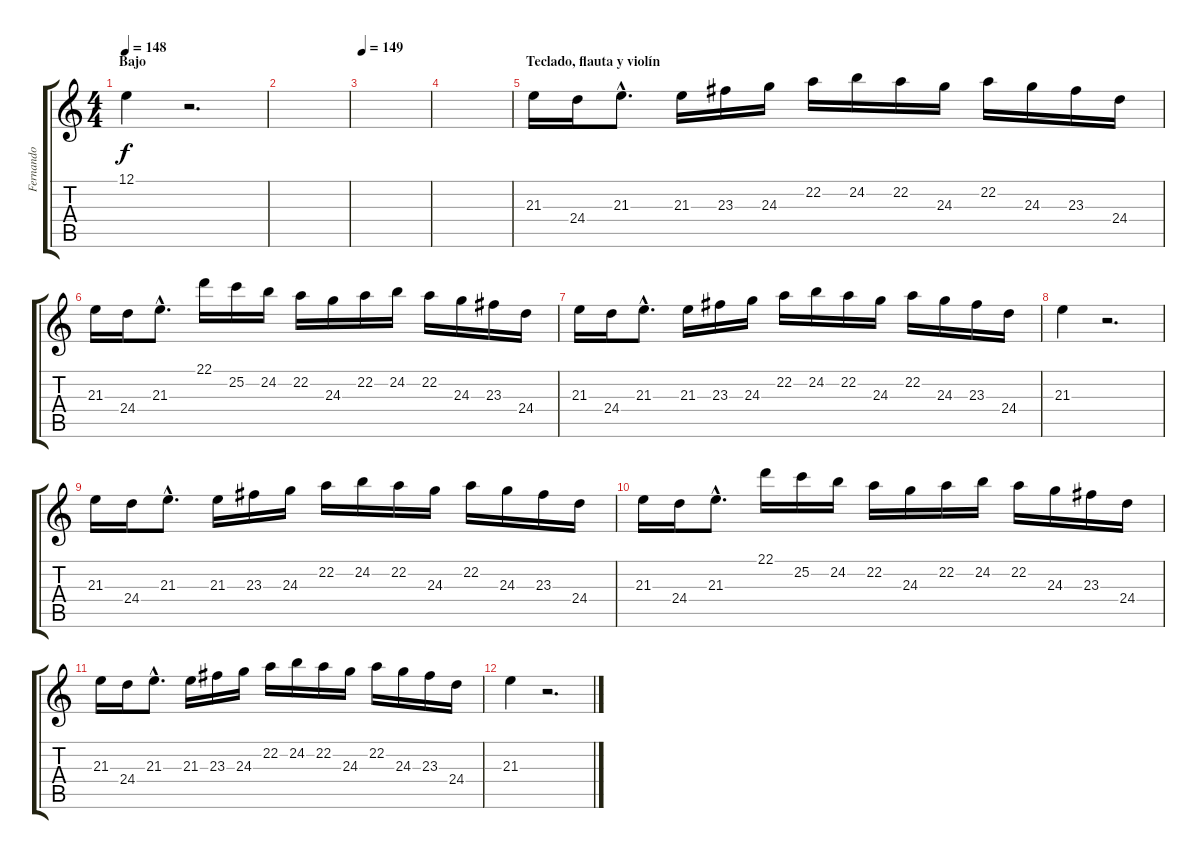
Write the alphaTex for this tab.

\track ("Fernando" "Fernando") {instrument flute}
\staff {score tabs}
\tuning (E4 B3 G3 D3 A2 E2) {hide}
\ts (4 4)
\section ("" "Bajo")
\tempo 148
\clef g2
\ks c
12.1.4{dy f} r.2{d} |
|
\tempo 149
|
|
\section ("" "Teclado, flauta y violín")
21.3.16 24.4.16 21.3{hac}.8{d} 21.3.16 23.3.16 24.3.16 22.2.16 24.2.16 22.2.16 24.3.16 22.2.16 24.3.16 23.3.16 24.4.16 |
21.3.16 24.4.16 21.3{hac}.8{d} 22.1.16 25.2.16 24.2.16 22.2.16 24.3.16 22.2.16 24.2.16 22.2.16 24.3.16 23.3.16 24.4.16 |
21.3.16 24.4.16 21.3{hac}.8{d} 21.3.16 23.3.16 24.3.16 22.2.16 24.2.16 22.2.16 24.3.16 22.2.16 24.3.16 23.3.16 24.4.16 |
21.3.4 r.2{d} |
21.3.16 24.4.16 21.3{hac}.8{d} 21.3.16 23.3.16 24.3.16 22.2.16 24.2.16 22.2.16 24.3.16 22.2.16 24.3.16 23.3.16 24.4.16 |
21.3.16 24.4.16 21.3{hac}.8{d} 22.1.16 25.2.16 24.2.16 22.2.16 24.3.16 22.2.16 24.2.16 22.2.16 24.3.16 23.3.16 24.4.16 |
21.3.16 24.4.16 21.3{hac}.8{d} 21.3.16 23.3.16 24.3.16 22.2.16 24.2.16 22.2.16 24.3.16 22.2.16 24.3.16 23.3.16 24.4.16 |
21.3.4 r.2{d}
